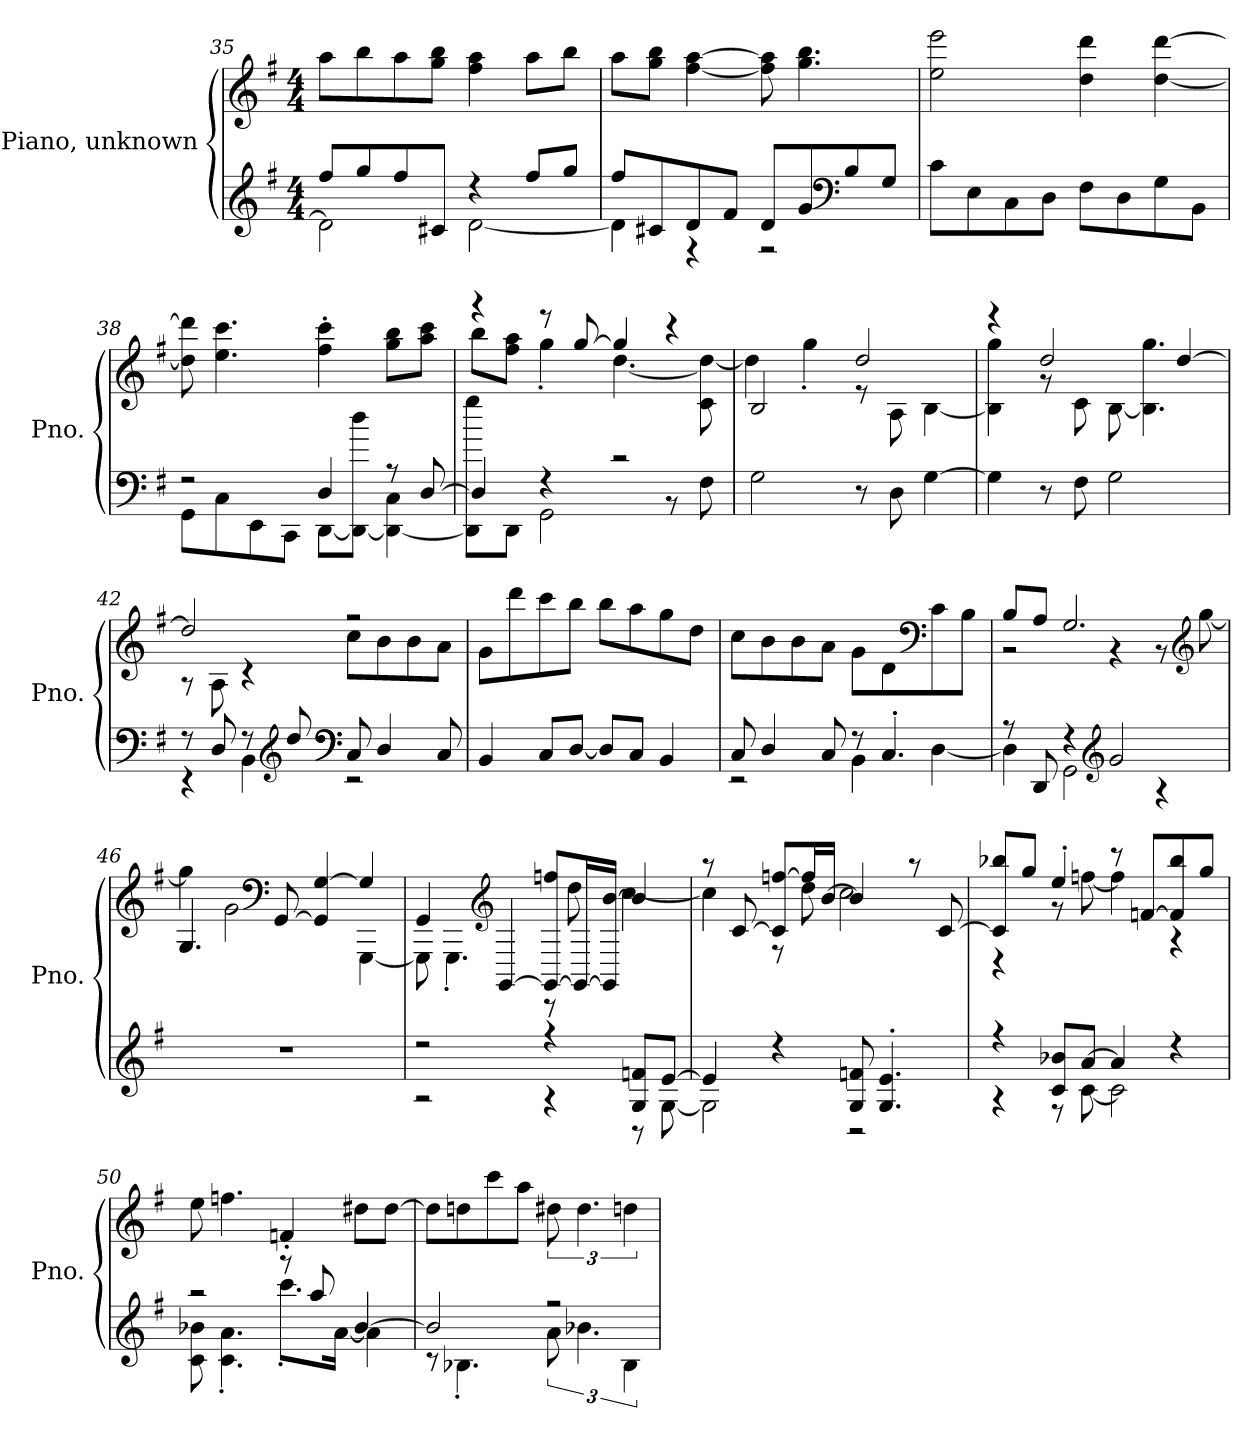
**kern	**kern
*part1	*part1
*staff2	*staff1
*I"Piano, unknown	*
*I'Pno.	*
*clefG2	*clefG2
*k[f#]	*k[f#]
*M4/4	*M4/4
=35	=35
*^	*
8ff#/L	2d\]	8aa\L
8gg/	.	8bb\
8ff#/	.	8aa\
8c#X/J	.	8gg\ 8bb\J
4r	[2d\	4ff#\ 4aa\
8ff#/L	.	8aa\L
8gg/J	.	8bb\J
!!LO:LB:g=z
=36	=36	=36
8ff#/L	4d\]	8aa\L
8c#X/	.	8gg\ 8bb\J
8d/	4r	[4ff#\ [4aa\
8f#/J	.	.
8d/L	2r	8ff#\] 8aa\]
8g/	.	4.gg\ 4.bb\
*clefF4	*	*
8B/	.	.
8G/J	.	.
*v	*v	*
=37	=37
8c\L	2ee\ 2eee\
8E\	.
8C\	.
8D\J	.
8F#\L	4dd\ 4ddd\
8D\	.
8G\	[4dd\ [4ddd\
8BB\J	.
=38	=38
*^	*
2r	8GG\L	8dd\] 8ddd\]
.	8C\	4.ee\ 4.ccc\
.	8EE\	.
.	8CC\J	.
4D/	[8DD\L	4ff#\' 4ccc\'
.	8DD\_ 8dd\J	.
8r	4DD\_ 4C\	8gg\ 8bb\L
[8D/	.	8aa\ 8ccc\J
=39	=39	=39
*	*	*^
4D/]	8DD\] 8gg\L	4r	8bb\L
.	8DD\J	.	8ff#\ 8aa\J
4r	2GG\	8r	4gg'\
.	.	[8gg/	.
2r	.	4gg/]	[4.dd\
.	8r	4r	.
.	8F#\	.	8c\ 8dd\_
*v	*v	*	*
!!LO:LB:g=z	!!
=40	=40	=40
2G\	2B/	4dd\]
.	.	4gg'\
8r	2dd/	8r
8D\	.	8A\
[4G\	.	[4B\
=41	=41	=41
4G\]	4r	4B\] 4gg\
8r	2dd/	8r
8F#\	.	8c\
2G\	.	[8B\
.	.	4.B\] 4.gg\
.	[4dd/	.
=42	=42	=42
*^	*	*
8r	4r	2dd/]	8r
8D/	.	.	8A\
8r	4BB\	.	4r
*clefG2	*	*	*
8dd/	.	.	.
*clefF4	*	*	*
8C/	2r	2r	8cc\L
4D/	.	.	8b\
.	.	.	8b\
8C/	.	.	8a\J
*v	*v	*	*
*	*v	*v
=43	=43
4BB/	8g\L
.	8ddd\
8C/L	8ccc\
[8D/J	8bb\J
8D/L]	8bb\L
8C/J	8aa\
4BB/	8gg\
.	8dd\J
!!LO:LB:g=z
=44	=44
*^	*
8C/	2r	8cc\L
4D/	.	8b\
.	.	8b\
8C/	.	8a\J
8r	4BB\	8g\L
4.C'/	.	8d\
*	*	*clefF4
.	[4D\	8c\
.	.	8B\J
=45	=45	=45
*	*	*^
8r	4D\]	8B/L	2r
8DD/	.	8A/J	.
4r	2GG\	2.G/	.
*clefG2	*	*	*
2g/	.	.	4r
.	4r	.	8r
*	*	*clefG2	*
.	.	.	[8gg\
*v	*v	*	*
=46	=46	=46
1r	4.G/	4gg\]
.	.	2g\
*	*clefF4	*
.	[8GG/	.
.	4GG/] [4G/	.
.	4G/]	[4GGG\
!!LO:PB:g=z	!!
=47	=47	=47
*^	*	*
2r	2r	4GG/	8GGG\]
.	.	.	4.GGG'\
*	*	*clefG2	*
.	.	[4GG/	.
4r	4r	8GG/_ 8ffn/L	8r
.	.	16GG/L_	8dd\
.	.	16GG/] [16b/JJ	.
8G/ 8fn/L	8r	4b/]	[4cc\
[8e/J	[8G\	.	.
=48	=48	=48	=48
4e/]	2G\]	8r	4cc\]
.	.	[8c/	.
4r	.	8c/] [8ffn/L	8r
.	.	16ff/L]	8dd\
.	.	[16b/JJ	.
8G/ 8fn/	2r	4b/]	2cc\
4.G/' 4.e/'	.	.	.
.	.	8r	.
.	.	[8c/	.
=49	=49	=49	=49
4r	4r	8c/] 8bb-X/L	4r
.	.	8gg/J	.
8c/ 8b-X/L	8r	4ee'/	8r
[8a/J	[8c\	.	[8ffn\
4a/]	2c\]	8r	4ff\]
.	.	[8fn/L	.
4r	.	8f/] 8bb-/	4r
.	.	8gg/J	.
*	*	*v	*v
!!LO:LB:g=z
=50	=50	=50
2r	8c\ 8b-X\	8ee\
.	4.c\' 4.a\'	4.ffn\
8r	8.ccc'\L	4fn'/
8aa/	.	.
.	[16a\Jk	.
[4b-/	4a\]	8dd#X\L
.	.	[8dd#\J
=51	=51	=51
2b-/]	8r	8dd#\L]
.	4.B-X'\	8ddn\
.	.	8ccc\
.	.	8aa\J
2r	12a\	12dd#X\
.	6.b-X\	6.dd#\
.	6B-\	6ddn\
*v	*v	*
=	=
*-	*-
